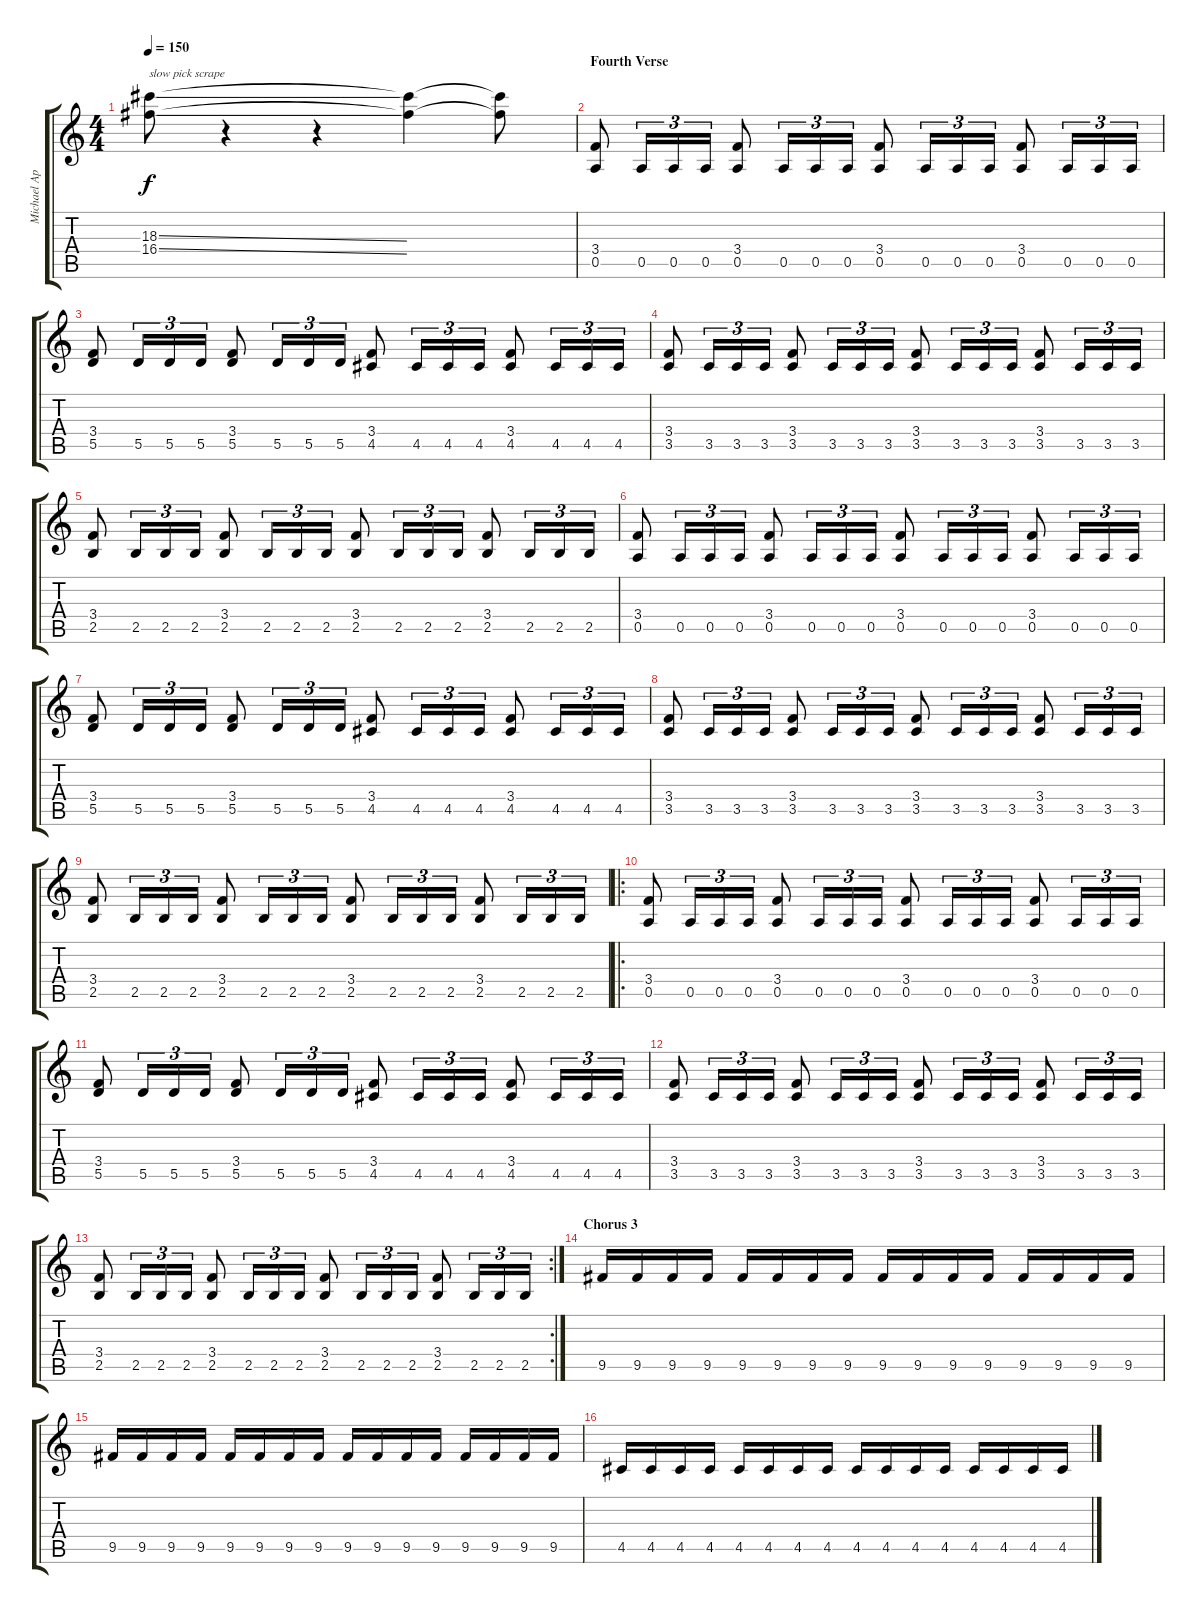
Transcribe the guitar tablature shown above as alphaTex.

\track ("Michael Apofis" "Michael Ap") {instrument overdrivenguitar}
\staff {score tabs}
\tuning (E4 B3 G3 D3 A2 E2) {hide}
\ts (4 4)
\tempo 150
\clef g2
\ks c
(18.3{ss} 16.4{ss}).8{txt "slow pick scrape" dy f} r.4 r.4 (18.3{t} 16.4{t}).4 (18.3{t} 16.4{t}).8 |
\section ("" "Fourth Verse")
(3.4 0.5).8 0.5.16{tu (3 2)} 0.5.16{tu (3 2)} 0.5.16{tu (3 2)} (3.4 0.5).8 0.5.16{tu (3 2)} 0.5.16{tu (3 2)} 0.5.16{tu (3 2)} (3.4 0.5).8 0.5.16{tu (3 2)} 0.5.16{tu (3 2)} 0.5.16{tu (3 2)} (3.4 0.5).8 0.5.16{tu (3 2)} 0.5.16{tu (3 2)} 0.5.16{tu (3 2)} |
(3.4 5.5).8 5.5.16{tu (3 2)} 5.5.16{tu (3 2)} 5.5.16{tu (3 2)} (3.4 5.5).8 5.5.16{tu (3 2)} 5.5.16{tu (3 2)} 5.5.16{tu (3 2)} (3.4 4.5).8 4.5.16{tu (3 2)} 4.5.16{tu (3 2)} 4.5.16{tu (3 2)} (3.4 4.5).8 4.5.16{tu (3 2)} 4.5.16{tu (3 2)} 4.5.16{tu (3 2)} |
(3.4 3.5).8 3.5.16{tu (3 2)} 3.5.16{tu (3 2)} 3.5.16{tu (3 2)} (3.4 3.5).8 3.5.16{tu (3 2)} 3.5.16{tu (3 2)} 3.5.16{tu (3 2)} (3.4 3.5).8 3.5.16{tu (3 2)} 3.5.16{tu (3 2)} 3.5.16{tu (3 2)} (3.4 3.5).8 3.5.16{tu (3 2)} 3.5.16{tu (3 2)} 3.5.16{tu (3 2)} |
(3.4 2.5).8 2.5.16{tu (3 2)} 2.5.16{tu (3 2)} 2.5.16{tu (3 2)} (3.4 2.5).8 2.5.16{tu (3 2)} 2.5.16{tu (3 2)} 2.5.16{tu (3 2)} (3.4 2.5).8 2.5.16{tu (3 2)} 2.5.16{tu (3 2)} 2.5.16{tu (3 2)} (3.4 2.5).8 2.5.16{tu (3 2)} 2.5.16{tu (3 2)} 2.5.16{tu (3 2)} |
(3.4 0.5).8 0.5.16{tu (3 2)} 0.5.16{tu (3 2)} 0.5.16{tu (3 2)} (3.4 0.5).8 0.5.16{tu (3 2)} 0.5.16{tu (3 2)} 0.5.16{tu (3 2)} (3.4 0.5).8 0.5.16{tu (3 2)} 0.5.16{tu (3 2)} 0.5.16{tu (3 2)} (3.4 0.5).8 0.5.16{tu (3 2)} 0.5.16{tu (3 2)} 0.5.16{tu (3 2)} |
(3.4 5.5).8 5.5.16{tu (3 2)} 5.5.16{tu (3 2)} 5.5.16{tu (3 2)} (3.4 5.5).8 5.5.16{tu (3 2)} 5.5.16{tu (3 2)} 5.5.16{tu (3 2)} (3.4 4.5).8 4.5.16{tu (3 2)} 4.5.16{tu (3 2)} 4.5.16{tu (3 2)} (3.4 4.5).8 4.5.16{tu (3 2)} 4.5.16{tu (3 2)} 4.5.16{tu (3 2)} |
(3.4 3.5).8 3.5.16{tu (3 2)} 3.5.16{tu (3 2)} 3.5.16{tu (3 2)} (3.4 3.5).8 3.5.16{tu (3 2)} 3.5.16{tu (3 2)} 3.5.16{tu (3 2)} (3.4 3.5).8 3.5.16{tu (3 2)} 3.5.16{tu (3 2)} 3.5.16{tu (3 2)} (3.4 3.5).8 3.5.16{tu (3 2)} 3.5.16{tu (3 2)} 3.5.16{tu (3 2)} |
(3.4 2.5).8 2.5.16{tu (3 2)} 2.5.16{tu (3 2)} 2.5.16{tu (3 2)} (3.4 2.5).8 2.5.16{tu (3 2)} 2.5.16{tu (3 2)} 2.5.16{tu (3 2)} (3.4 2.5).8 2.5.16{tu (3 2)} 2.5.16{tu (3 2)} 2.5.16{tu (3 2)} (3.4 2.5).8 2.5.16{tu (3 2)} 2.5.16{tu (3 2)} 2.5.16{tu (3 2)} |
\ro
(3.4 0.5).8 0.5.16{tu (3 2)} 0.5.16{tu (3 2)} 0.5.16{tu (3 2)} (3.4 0.5).8 0.5.16{tu (3 2)} 0.5.16{tu (3 2)} 0.5.16{tu (3 2)} (3.4 0.5).8 0.5.16{tu (3 2)} 0.5.16{tu (3 2)} 0.5.16{tu (3 2)} (3.4 0.5).8 0.5.16{tu (3 2)} 0.5.16{tu (3 2)} 0.5.16{tu (3 2)} |
(3.4 5.5).8 5.5.16{tu (3 2)} 5.5.16{tu (3 2)} 5.5.16{tu (3 2)} (3.4 5.5).8 5.5.16{tu (3 2)} 5.5.16{tu (3 2)} 5.5.16{tu (3 2)} (3.4 4.5).8 4.5.16{tu (3 2)} 4.5.16{tu (3 2)} 4.5.16{tu (3 2)} (3.4 4.5).8 4.5.16{tu (3 2)} 4.5.16{tu (3 2)} 4.5.16{tu (3 2)} |
(3.4 3.5).8 3.5.16{tu (3 2)} 3.5.16{tu (3 2)} 3.5.16{tu (3 2)} (3.4 3.5).8 3.5.16{tu (3 2)} 3.5.16{tu (3 2)} 3.5.16{tu (3 2)} (3.4 3.5).8 3.5.16{tu (3 2)} 3.5.16{tu (3 2)} 3.5.16{tu (3 2)} (3.4 3.5).8 3.5.16{tu (3 2)} 3.5.16{tu (3 2)} 3.5.16{tu (3 2)} |
\rc 2
(3.4 2.5).8 2.5.16{tu (3 2)} 2.5.16{tu (3 2)} 2.5.16{tu (3 2)} (3.4 2.5).8 2.5.16{tu (3 2)} 2.5.16{tu (3 2)} 2.5.16{tu (3 2)} (3.4 2.5).8 2.5.16{tu (3 2)} 2.5.16{tu (3 2)} 2.5.16{tu (3 2)} (3.4 2.5).8 2.5.16{tu (3 2)} 2.5.16{tu (3 2)} 2.5.16{tu (3 2)} |
\section ("" "Chorus 3")
9.5.16 9.5.16 9.5.16 9.5.16 9.5.16 9.5.16 9.5.16 9.5.16 9.5.16 9.5.16 9.5.16 9.5.16 9.5.16 9.5.16 9.5.16 9.5.16 |
9.5.16 9.5.16 9.5.16 9.5.16 9.5.16 9.5.16 9.5.16 9.5.16 9.5.16 9.5.16 9.5.16 9.5.16 9.5.16 9.5.16 9.5.16 9.5.16 |
4.5.16 4.5.16 4.5.16 4.5.16 4.5.16 4.5.16 4.5.16 4.5.16 4.5.16 4.5.16 4.5.16 4.5.16 4.5.16 4.5.16 4.5.16 4.5.16
